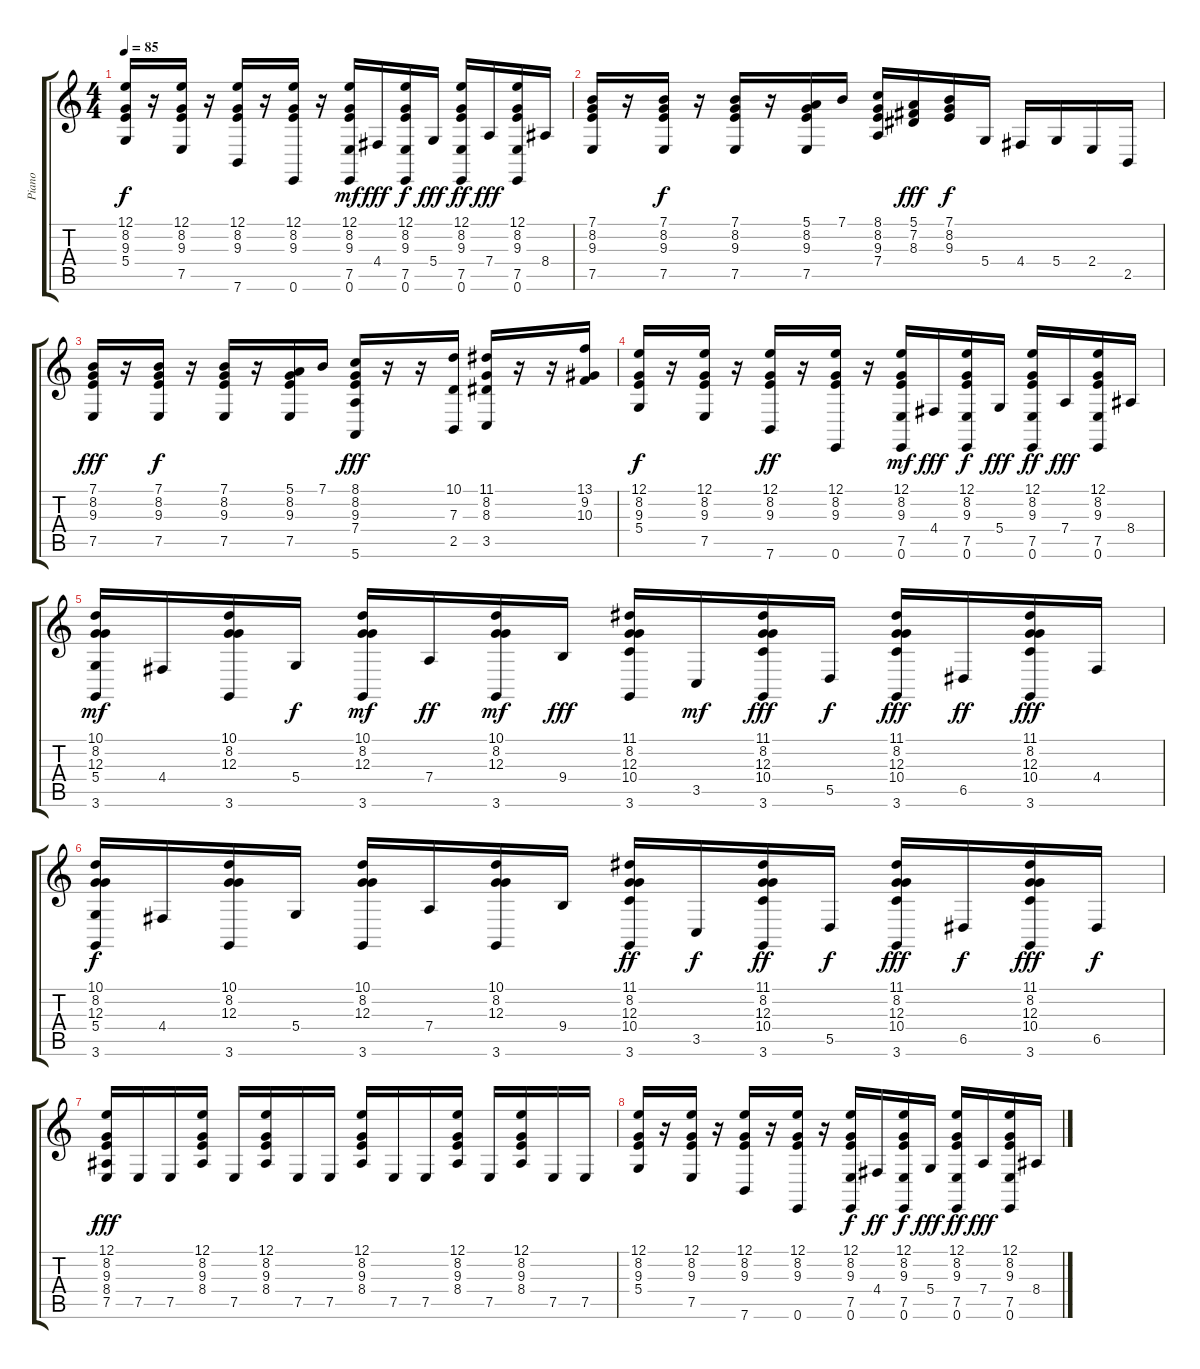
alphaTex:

\track ("Piano" "Piano") {instrument acousticgrandpiano}
\staff {score tabs}
\tuning (E4 B3 G3 D3 A2 E2) {hide}
\ts (4 4)
\tempo 85
\clef g2
\ks c
(12.1 8.2 9.3 5.4).16{dy f} r.16 (12.1 8.2 9.3 7.5).16 r.16 (12.1 8.2 9.3 7.6).16 r.16 (12.1 8.2 9.3 0.6).16 r.16 (12.1 8.2 9.3 7.5 0.6).16{dy mf} 4.4.16{dy fff} (12.1 8.2 9.3 7.5 0.6).16{dy f} 5.4.16{dy fff} (12.1 8.2 9.3 7.5 0.6).16{dy ff} 7.4.16{dy fff} (12.1 8.2 9.3 7.5 0.6).16 8.4.16 |
(7.1 8.2 9.3 7.5).16 r.16 (7.1 8.2 9.3 7.5).16{dy f} r.16 (7.1 8.2 9.3 7.5).16 r.16 (5.1 8.2 9.3 7.5).16 7.1.16 (8.1 8.2 9.3 7.4).16 (5.1 7.2 8.3).16{dy fff} (7.1 8.2 9.3).16{dy f} 5.4.16 4.4.16 5.4.16 2.4.16 2.5.16 |
(7.1 8.2 9.3 7.5).16{dy fff} r.16 (7.1 8.2 9.3 7.5).16{dy f} r.16 (7.1 8.2 9.3 7.5).16 r.16 (5.1 8.2 9.3 7.5).16 7.1.16 (8.1 8.2 9.3 7.4 5.6).16{dy fff} r.16 r.16 (10.1 7.3 2.5).16 (11.1 8.2 8.3 3.5).16 r.16 r.16 (13.1 9.2 10.3).16 |
(12.1 8.2 9.3 5.4).16{dy f} r.16 (12.1 8.2 9.3 7.5).16 r.16 (12.1 8.2 9.3 7.6).16{dy ff} r.16 (12.1 8.2 9.3 0.6).16 r.16 (12.1 8.2 9.3 7.5 0.6).16{dy mf} 4.4.16{dy fff} (12.1 8.2 9.3 7.5 0.6).16{dy f} 5.4.16{dy fff} (12.1 8.2 9.3 7.5 0.6).16{dy ff} 7.4.16{dy fff} (12.1 8.2 9.3 7.5 0.6).16 8.4.16 |
(10.1 8.2 12.3 5.4 3.6).16{dy mf} 4.4.16 (10.1 8.2 12.3 3.6).16 5.4.16{dy f} (10.1 8.2 12.3 3.6).16{dy mf} 7.4.16{dy ff} (10.1 8.2 12.3 3.6).16{dy mf} 9.4.16{dy fff} (11.1 8.2 12.3 10.4 3.6).16 3.5.16{dy mf} (11.1 8.2 12.3 10.4 3.6).16{dy fff} 5.5.16{dy f} (11.1 8.2 12.3 10.4 3.6).16{dy fff} 6.5.16{dy ff} (11.1 8.2 12.3 10.4 3.6).16{dy fff} 4.4.16 |
(10.1 8.2 12.3 5.4 3.6).16{dy f} 4.4.16 (10.1 8.2 12.3 3.6).16 5.4.16 (10.1 8.2 12.3 3.6).16 7.4.16 (10.1 8.2 12.3 3.6).16 9.4.16 (11.1 8.2 12.3 10.4 3.6).16{dy ff} 3.5.16{dy f} (11.1 8.2 12.3 10.4 3.6).16{dy ff} 5.5.16{dy f} (11.1 8.2 12.3 10.4 3.6).16{dy fff} 6.5.16{dy f} (11.1 8.2 12.3 10.4 3.6).16{dy fff} 6.5.16{dy f} |
(12.1 8.2 9.3 8.4 7.5).16{dy fff} 7.5.16 7.5.16 (12.1 8.2 9.3 8.4).16 7.5.16 (12.1 8.2 9.3 8.4).16 7.5.16 7.5.16 (12.1 8.2 9.3 8.4).16 7.5.16 7.5.16 (12.1 8.2 9.3 8.4).16 7.5.16 (12.1 8.2 9.3 8.4).16 7.5.16 7.5.16 |
(12.1 8.2 9.3 5.4).16 r.16 (12.1 8.2 9.3 7.5).16 r.16 (12.1 8.2 9.3 7.6).16 r.16 (12.1 8.2 9.3 0.6).16 r.16 (12.1 8.2 9.3 7.5 0.6).16{dy f} 4.4.16{dy ff} (12.1 8.2 9.3 7.5 0.6).16{dy f} 5.4.16{dy fff} (12.1 8.2 9.3 7.5 0.6).16{dy ff} 7.4.16{dy fff} (12.1 8.2 9.3 7.5 0.6).16 8.4.16
